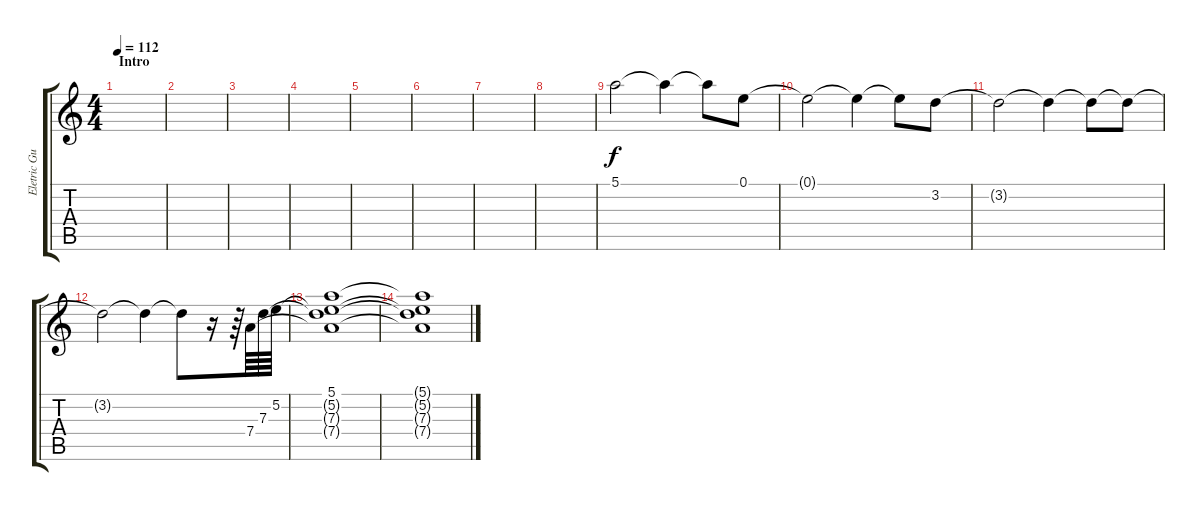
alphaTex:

\track ("Eletric Guitar" "Eletric Gu") {instrument overdrivenguitar}
\staff {score tabs}
\tuning (E4 B3 G3 D3 A2 E2) {hide}
\ts (4 4)
\section ("" "Intro")
\tempo 112
\clef g2
\ks c
|
|
|
|
|
|
|
|
5.1.2 5.1{t}.4 5.1{t}.8 0.1.8 |
0.1{t}.2 0.1{t}.4 0.1{t}.8 3.2.8 |
3.2{t}.2 3.2{t}.4 3.2{t}.8 3.2{t}.8 |
3.2{t}.2 3.2{t}.4 3.2{t}.8 r.16 r.64 7.4.64 7.3.64 5.2.64 |
(5.1 5.2{t} 7.3{t} 7.4{t}).1{volume 0} |
(5.1{t} 5.2{t} 7.3{t} 7.4{t}).1
